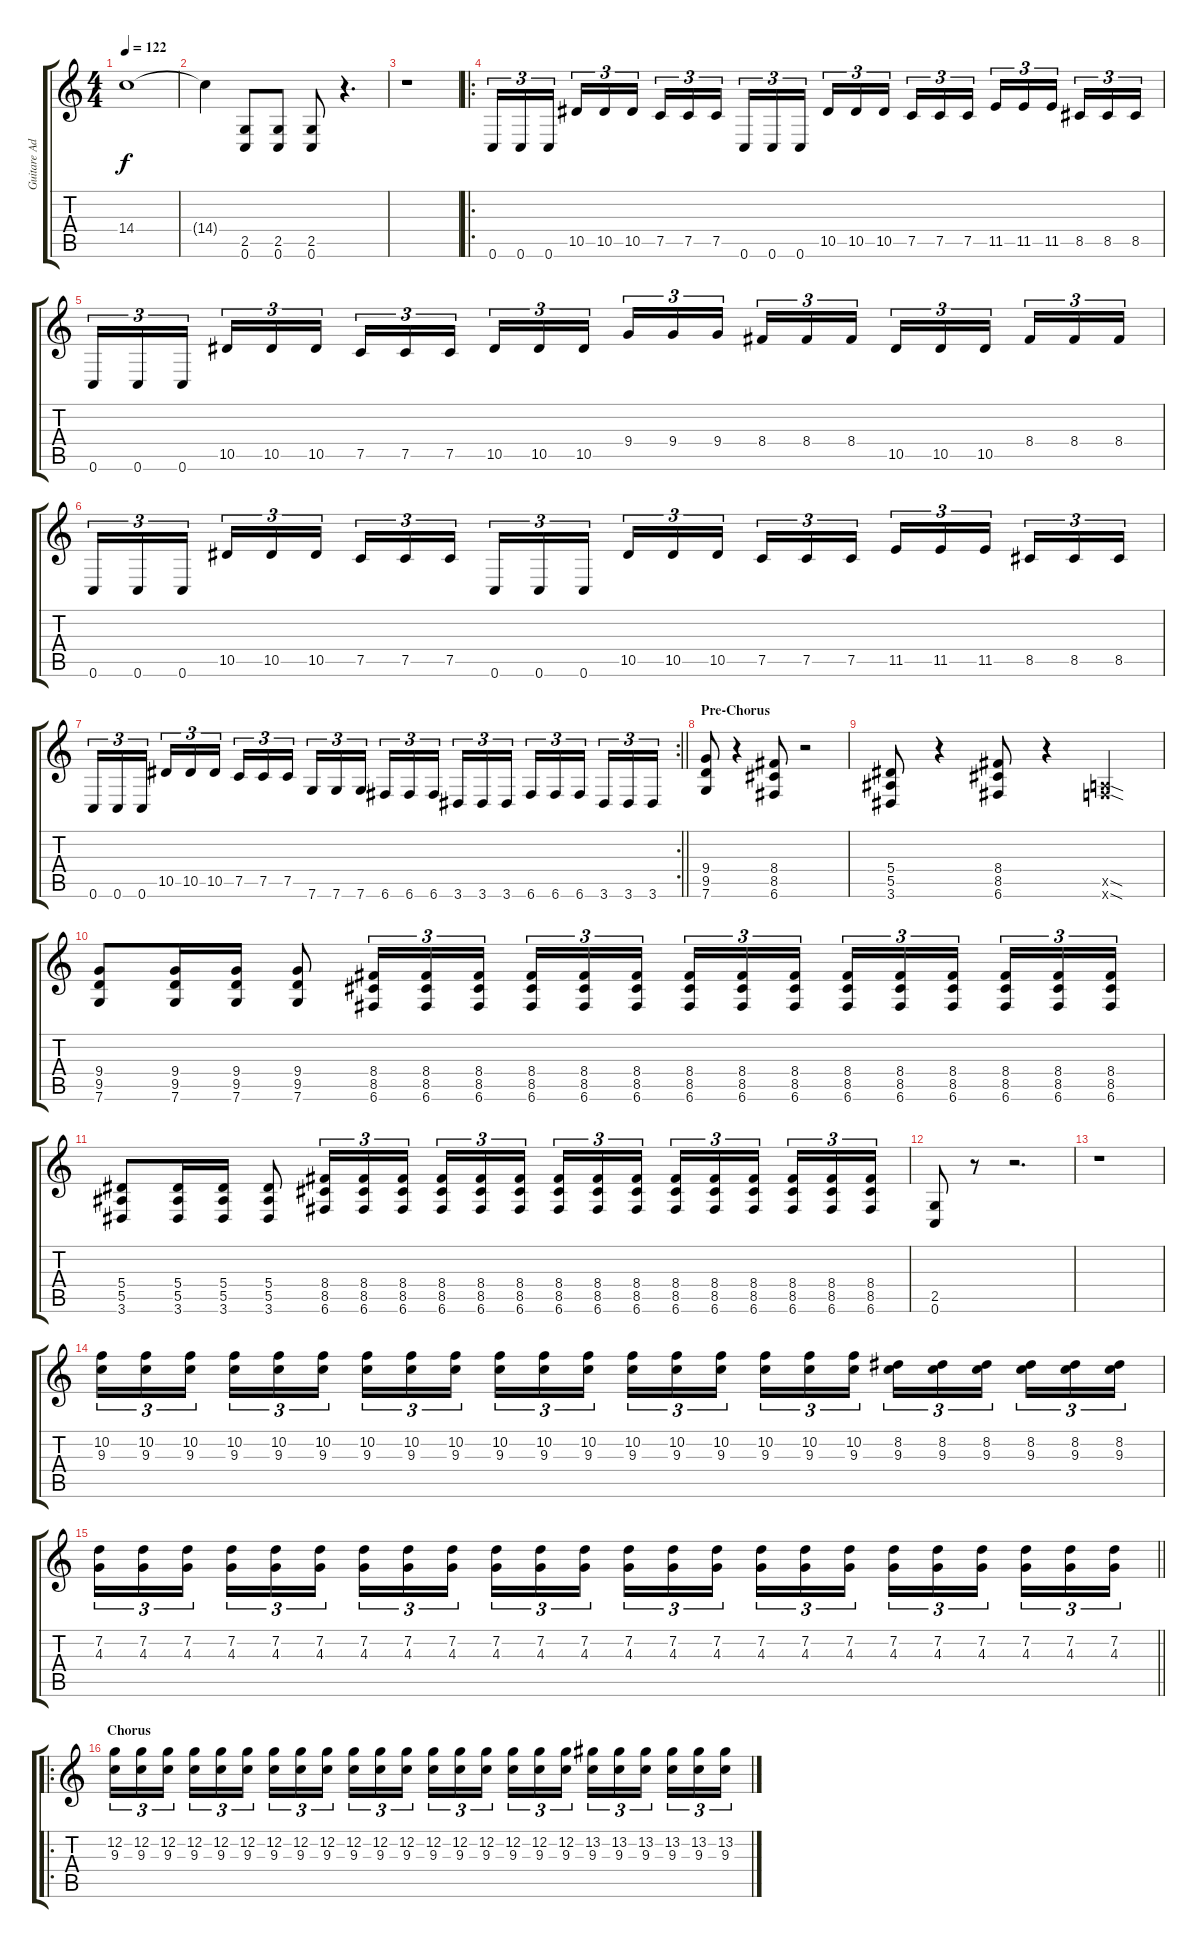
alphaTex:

\track ("Guitare Additionnelle" "Guitare Ad") {instrument distortionguitar}
\staff {score tabs}
\tuning (C4 G3 Eb3 Bb2 F2 C2) {hide}
\ts (4 4)
\tempo 122
\clef g2
\ks c
14.4{t}.1{dy f} |
14.4{t}.4 (2.5 0.6).8 (2.5 0.6).8 (2.5 0.6).8 r.4{d} |
r.1 |
\ro
0.6.16{tu (3 2)} 0.6.16{tu (3 2)} 0.6.16{tu (3 2) beam splitsecondary} 10.5.16{tu (3 2)} 10.5.16{tu (3 2)} 10.5.16{tu (3 2)} 7.5.16{tu (3 2)} 7.5.16{tu (3 2)} 7.5.16{tu (3 2) beam splitsecondary} 0.6.16{tu (3 2)} 0.6.16{tu (3 2)} 0.6.16{tu (3 2)} 10.5.16{tu (3 2)} 10.5.16{tu (3 2)} 10.5.16{tu (3 2) beam splitsecondary} 7.5.16{tu (3 2)} 7.5.16{tu (3 2)} 7.5.16{tu (3 2)} 11.5.16{tu (3 2)} 11.5.16{tu (3 2)} 11.5.16{tu (3 2) beam splitsecondary} 8.5.16{tu (3 2)} 8.5.16{tu (3 2)} 8.5.16{tu (3 2)} |
0.6.16{tu (3 2)} 0.6.16{tu (3 2)} 0.6.16{tu (3 2) beam splitsecondary} 10.5.16{tu (3 2)} 10.5.16{tu (3 2)} 10.5.16{tu (3 2)} 7.5.16{tu (3 2)} 7.5.16{tu (3 2)} 7.5.16{tu (3 2) beam splitsecondary} 10.5.16{tu (3 2)} 10.5.16{tu (3 2)} 10.5.16{tu (3 2)} 9.4.16{tu (3 2)} 9.4.16{tu (3 2)} 9.4.16{tu (3 2) beam splitsecondary} 8.4.16{tu (3 2)} 8.4.16{tu (3 2)} 8.4.16{tu (3 2)} 10.5.16{tu (3 2)} 10.5.16{tu (3 2)} 10.5.16{tu (3 2) beam splitsecondary} 8.4.16{tu (3 2)} 8.4.16{tu (3 2)} 8.4.16{tu (3 2)} |
0.6.16{tu (3 2)} 0.6.16{tu (3 2)} 0.6.16{tu (3 2) beam splitsecondary} 10.5.16{tu (3 2)} 10.5.16{tu (3 2)} 10.5.16{tu (3 2)} 7.5.16{tu (3 2)} 7.5.16{tu (3 2)} 7.5.16{tu (3 2) beam splitsecondary} 0.6.16{tu (3 2)} 0.6.16{tu (3 2)} 0.6.16{tu (3 2)} 10.5.16{tu (3 2)} 10.5.16{tu (3 2)} 10.5.16{tu (3 2) beam splitsecondary} 7.5.16{tu (3 2)} 7.5.16{tu (3 2)} 7.5.16{tu (3 2)} 11.5.16{tu (3 2)} 11.5.16{tu (3 2)} 11.5.16{tu (3 2) beam splitsecondary} 8.5.16{tu (3 2)} 8.5.16{tu (3 2)} 8.5.16{tu (3 2)} |
\rc 2
\barLineRight lightlight
0.6.16{tu (3 2)} 0.6.16{tu (3 2)} 0.6.16{tu (3 2) beam splitsecondary} 10.5.16{tu (3 2)} 10.5.16{tu (3 2)} 10.5.16{tu (3 2)} 7.5.16{tu (3 2)} 7.5.16{tu (3 2)} 7.5.16{tu (3 2) beam splitsecondary} 7.6.16{tu (3 2)} 7.6.16{tu (3 2)} 7.6.16{tu (3 2)} 6.6.16{tu (3 2)} 6.6.16{tu (3 2)} 6.6.16{tu (3 2) beam splitsecondary} 3.6.16{tu (3 2)} 3.6.16{tu (3 2)} 3.6.16{tu (3 2)} 6.6.16{tu (3 2)} 6.6.16{tu (3 2)} 6.6.16{tu (3 2) beam splitsecondary} 3.6.16{tu (3 2)} 3.6.16{tu (3 2)} 3.6.16{tu (3 2)} |
\section ("" "Pre-Chorus")
(9.4 9.5 7.6).8 r.4 (8.4 8.5 6.6).8 r.2 |
(5.4 5.5 3.6).8 r.4 (8.4 8.5 6.6).8 r.4 (0.5{sod x} 9.6{sod x}).4 |
(9.4 9.5 7.6).8 (9.4 9.5 7.6).16 (9.4 9.5 7.6).16 (9.4 9.5 7.6).8 (8.4 8.5 6.6).16{tu (3 2)} (8.4 8.5 6.6).16{tu (3 2)} (8.4 8.5 6.6).16{tu (3 2)} (8.4 8.5 6.6).16{tu (3 2)} (8.4 8.5 6.6).16{tu (3 2)} (8.4 8.5 6.6).16{tu (3 2) beam splitsecondary} (8.4 8.5 6.6).16{tu (3 2)} (8.4 8.5 6.6).16{tu (3 2)} (8.4 8.5 6.6).16{tu (3 2)} (8.4 8.5 6.6).16{tu (3 2)} (8.4 8.5 6.6).16{tu (3 2)} (8.4 8.5 6.6).16{tu (3 2) beam splitsecondary} (8.4 8.5 6.6).16{tu (3 2)} (8.4 8.5 6.6).16{tu (3 2)} (8.4 8.5 6.6).16{tu (3 2)} |
(5.4 5.5 3.6).8 (5.4 5.5 3.6).16 (5.4 5.5 3.6).16 (5.4 5.5 3.6).8 (8.4 8.5 6.6).16{tu (3 2)} (8.4 8.5 6.6).16{tu (3 2)} (8.4 8.5 6.6).16{tu (3 2)} (8.4 8.5 6.6).16{tu (3 2)} (8.4 8.5 6.6).16{tu (3 2)} (8.4 8.5 6.6).16{tu (3 2) beam splitsecondary} (8.4 8.5 6.6).16{tu (3 2)} (8.4 8.5 6.6).16{tu (3 2)} (8.4 8.5 6.6).16{tu (3 2)} (8.4 8.5 6.6).16{tu (3 2)} (8.4 8.5 6.6).16{tu (3 2)} (8.4 8.5 6.6).16{tu (3 2) beam splitsecondary} (8.4 8.5 6.6).16{tu (3 2)} (8.4 8.5 6.6).16{tu (3 2)} (8.4 8.5 6.6).16{tu (3 2)} |
(2.5 0.6).8 r.8 r.2{d} |
r.1 |
(10.2 9.3).16{tu (3 2)} (10.2 9.3).16{tu (3 2)} (10.2 9.3).16{tu (3 2) beam splitsecondary} (10.2 9.3).16{tu (3 2)} (10.2 9.3).16{tu (3 2)} (10.2 9.3).16{tu (3 2)} (10.2 9.3).16{tu (3 2)} (10.2 9.3).16{tu (3 2)} (10.2 9.3).16{tu (3 2) beam splitsecondary} (10.2 9.3).16{tu (3 2)} (10.2 9.3).16{tu (3 2)} (10.2 9.3).16{tu (3 2)} (10.2 9.3).16{tu (3 2)} (10.2 9.3).16{tu (3 2)} (10.2 9.3).16{tu (3 2) beam splitsecondary} (10.2 9.3).16{tu (3 2)} (10.2 9.3).16{tu (3 2)} (10.2 9.3).16{tu (3 2)} (8.2 9.3).16{tu (3 2)} (8.2 9.3).16{tu (3 2)} (8.2 9.3).16{tu (3 2) beam splitsecondary} (8.2 9.3).16{tu (3 2)} (8.2 9.3).16{tu (3 2)} (8.2 9.3).16{tu (3 2)} |
\barLineRight lightlight
(7.2 4.3).16{tu (3 2)} (7.2 4.3).16{tu (3 2)} (7.2 4.3).16{tu (3 2) beam splitsecondary} (7.2 4.3).16{tu (3 2)} (7.2 4.3).16{tu (3 2)} (7.2 4.3).16{tu (3 2)} (7.2 4.3).16{tu (3 2)} (7.2 4.3).16{tu (3 2)} (7.2 4.3).16{tu (3 2) beam splitsecondary} (7.2 4.3).16{tu (3 2)} (7.2 4.3).16{tu (3 2)} (7.2 4.3).16{tu (3 2)} (7.2 4.3).16{tu (3 2)} (7.2 4.3).16{tu (3 2)} (7.2 4.3).16{tu (3 2) beam splitsecondary} (7.2 4.3).16{tu (3 2)} (7.2 4.3).16{tu (3 2)} (7.2 4.3).16{tu (3 2)} (7.2 4.3).16{tu (3 2)} (7.2 4.3).16{tu (3 2)} (7.2 4.3).16{tu (3 2) beam splitsecondary} (7.2 4.3).16{tu (3 2)} (7.2 4.3).16{tu (3 2)} (7.2 4.3).16{tu (3 2)} |
\ro
\section ("" "Chorus")
(12.2 9.3).16{tu (3 2)} (12.2 9.3).16{tu (3 2)} (12.2 9.3).16{tu (3 2) beam splitsecondary} (12.2 9.3).16{tu (3 2)} (12.2 9.3).16{tu (3 2)} (12.2 9.3).16{tu (3 2)} (12.2 9.3).16{tu (3 2)} (12.2 9.3).16{tu (3 2)} (12.2 9.3).16{tu (3 2) beam splitsecondary} (12.2 9.3).16{tu (3 2)} (12.2 9.3).16{tu (3 2)} (12.2 9.3).16{tu (3 2)} (12.2 9.3).16{tu (3 2)} (12.2 9.3).16{tu (3 2)} (12.2 9.3).16{tu (3 2) beam splitsecondary} (12.2 9.3).16{tu (3 2)} (12.2 9.3).16{tu (3 2)} (12.2 9.3).16{tu (3 2)} (13.2 9.3).16{tu (3 2)} (13.2 9.3).16{tu (3 2)} (13.2 9.3).16{tu (3 2) beam splitsecondary} (13.2 9.3).16{tu (3 2)} (13.2 9.3).16{tu (3 2)} (13.2 9.3).16{tu (3 2)}
